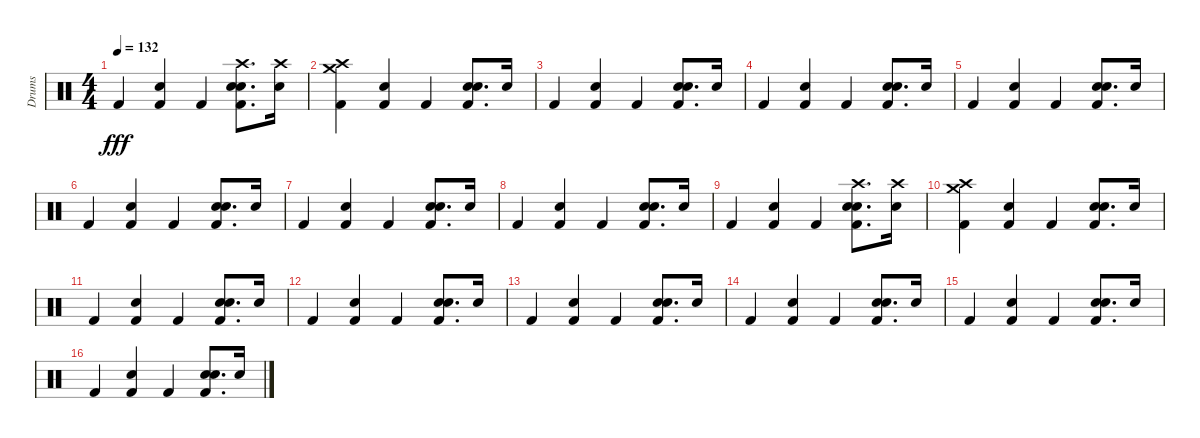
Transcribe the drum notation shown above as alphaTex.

\track ("Drums" "Drums") {instrument percussion}
\staff {score}
\articulation defaults
\ts (4 4)
\tempo 132
\clef neutral
\ks c "Kick (hit) 2".4{dy fff}
("Snare (hit) 2" "Kick (hit) 2").4 "Kick (hit) 2".4 ("Crash high (hit)" "Hand Clap (hit)" "Snare (hit) 2" "Kick (hit) 2").8{d} ("Crash high (hit)" "Hand Clap (hit)").16 |
("Crash high (hit)" "Crash medium (hit)" "Kick (hit) 2").4 ("Snare (hit) 2" "Kick (hit) 2").4 "Kick (hit) 2".4 ("Hand Clap (hit)" "Snare (hit) 2" "Kick (hit) 2").8{d} "Hand Clap (hit)".16 |
"Kick (hit) 2".4 ("Snare (hit) 2" "Kick (hit) 2").4 "Kick (hit) 2".4 ("Hand Clap (hit)" "Snare (hit) 2" "Kick (hit) 2").8{d} "Hand Clap (hit)".16 |
"Kick (hit) 2".4 ("Snare (hit) 2" "Kick (hit) 2").4 "Kick (hit) 2".4 ("Hand Clap (hit)" "Snare (hit) 2" "Kick (hit) 2").8{d} "Hand Clap (hit)".16 |
"Kick (hit) 2".4 ("Snare (hit) 2" "Kick (hit) 2").4 "Kick (hit) 2".4 ("Hand Clap (hit)" "Snare (hit) 2" "Kick (hit) 2").8{d} "Hand Clap (hit)".16 |
"Kick (hit) 2".4 ("Snare (hit) 2" "Kick (hit) 2").4 "Kick (hit) 2".4 ("Hand Clap (hit)" "Snare (hit) 2" "Kick (hit) 2").8{d} "Hand Clap (hit)".16 |
"Kick (hit) 2".4 ("Snare (hit) 2" "Kick (hit) 2").4 "Kick (hit) 2".4 ("Hand Clap (hit)" "Snare (hit) 2" "Kick (hit) 2").8{d} "Hand Clap (hit)".16 |
"Kick (hit) 2".4 ("Snare (hit) 2" "Kick (hit) 2").4 "Kick (hit) 2".4 ("Hand Clap (hit)" "Snare (hit) 2" "Kick (hit) 2").8{d} "Hand Clap (hit)".16 |
"Kick (hit) 2".4 ("Snare (hit) 2" "Kick (hit) 2").4 "Kick (hit) 2".4 ("Crash high (hit)" "Hand Clap (hit)" "Snare (hit) 2" "Kick (hit) 2").8{d} ("Crash high (hit)" "Hand Clap (hit)").16 |
("Crash high (hit)" "Crash medium (hit)" "Kick (hit) 2").4 ("Snare (hit) 2" "Kick (hit) 2").4 "Kick (hit) 2".4 ("Hand Clap (hit)" "Snare (hit) 2" "Kick (hit) 2").8{d} "Hand Clap (hit)".16 |
"Kick (hit) 2".4 ("Snare (hit) 2" "Kick (hit) 2").4 "Kick (hit) 2".4 ("Hand Clap (hit)" "Snare (hit) 2" "Kick (hit) 2").8{d} "Hand Clap (hit)".16 |
"Kick (hit) 2".4 ("Snare (hit) 2" "Kick (hit) 2").4 "Kick (hit) 2".4 ("Hand Clap (hit)" "Snare (hit) 2" "Kick (hit) 2").8{d} "Hand Clap (hit)".16 |
"Kick (hit) 2".4 ("Snare (hit) 2" "Kick (hit) 2").4 "Kick (hit) 2".4 ("Hand Clap (hit)" "Snare (hit) 2" "Kick (hit) 2").8{d} "Hand Clap (hit)".16 |
"Kick (hit) 2".4 ("Snare (hit) 2" "Kick (hit) 2").4 "Kick (hit) 2".4 ("Hand Clap (hit)" "Snare (hit) 2" "Kick (hit) 2").8{d} "Hand Clap (hit)".16 |
"Kick (hit) 2".4 ("Snare (hit) 2" "Kick (hit) 2").4 "Kick (hit) 2".4 ("Hand Clap (hit)" "Snare (hit) 2" "Kick (hit) 2").8{d} "Hand Clap (hit)".16 |
"Kick (hit) 2".4 ("Snare (hit) 2" "Kick (hit) 2").4 "Kick (hit) 2".4 ("Hand Clap (hit)" "Snare (hit) 2" "Kick (hit) 2").8{d} "Hand Clap (hit)".16
